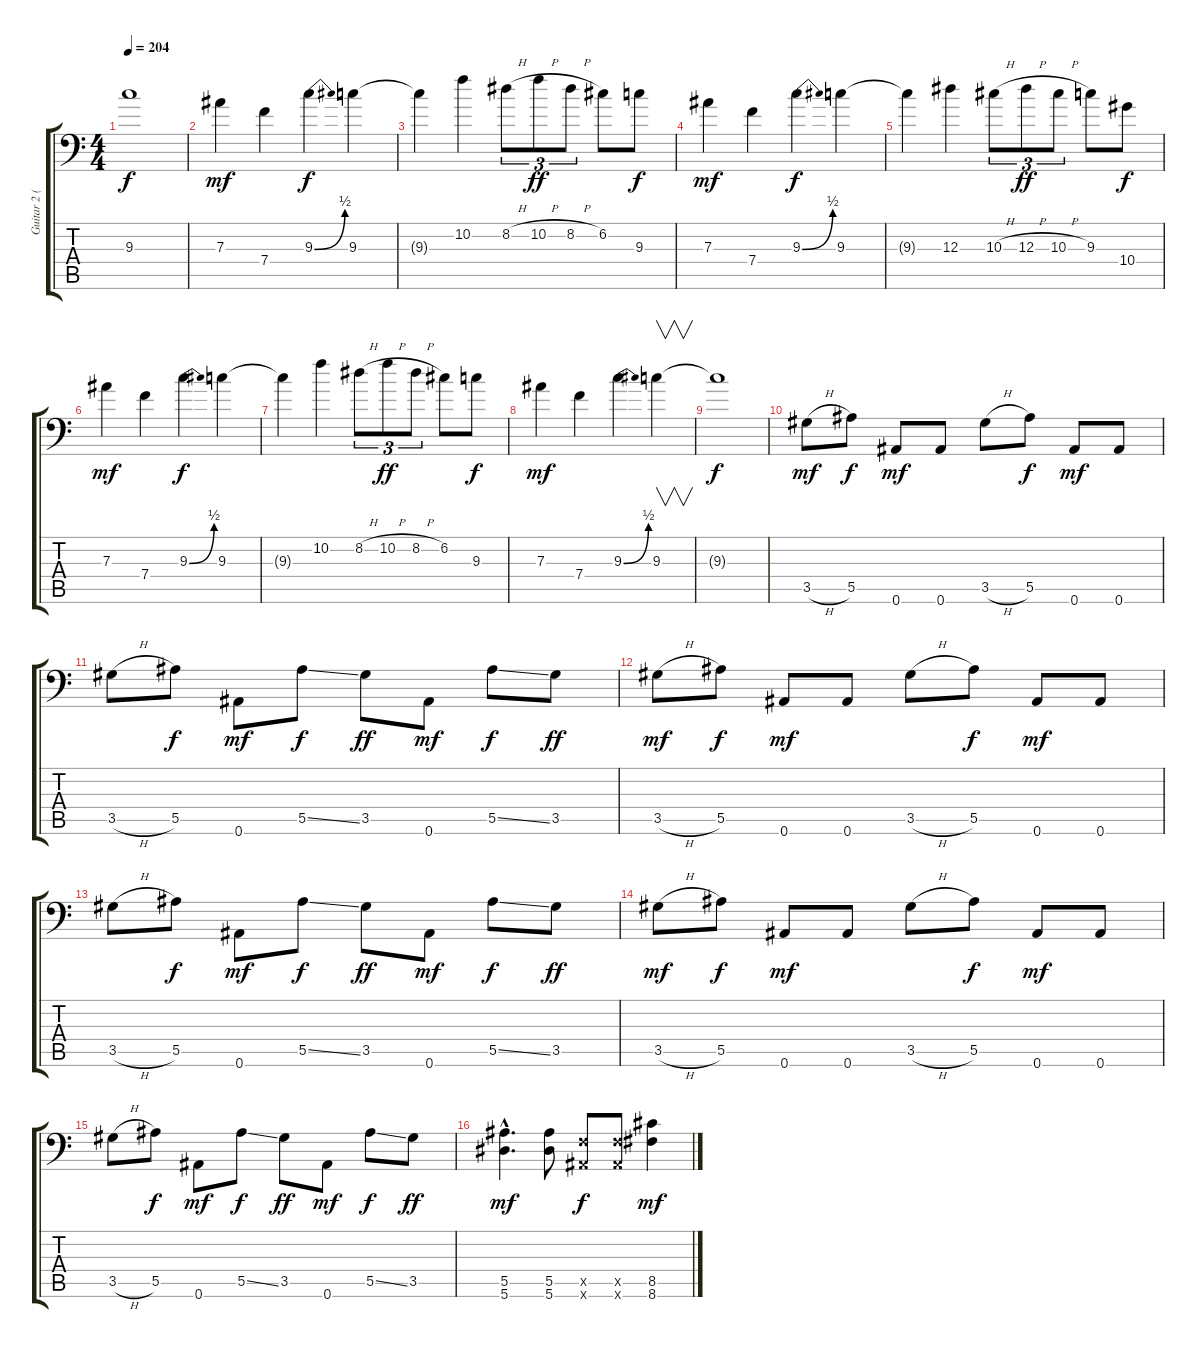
\track ("Guitar 2 (Lead)" "Guitar 2 (") {instrument distortionguitar}
\staff {score tabs}
\tuning (C4 G3 Eb3 Bb2 F2 Bb1) {hide}
\ts (4 4)
\tempo 204
\clef f4
\ks c
9.3{t}.1{dy f} |
7.3.4{dy mf} 7.4.4 9.3{be (bend 0 0 60 2)}.4{dy f} 9.3.4 |
9.3{t}.4 10.2.4 8.2{h}.8{tu (3 2)} 10.2{h}.8{tu (3 2) dy ff} 8.2{h}.8{tu (3 2)} 6.2.8 9.3.8{dy f} |
7.3.4{dy mf} 7.4.4 9.3{be (bend 0 0 60 2)}.4{dy f} 9.3.4 |
9.3{t}.4 12.3.4 10.3{h}.8{tu (3 2)} 12.3{h}.8{tu (3 2) dy ff} 10.3{h}.8{tu (3 2)} 9.3.8 10.4.8{dy f} |
7.3.4{dy mf} 7.4.4 9.3{be (bend 0 0 60 2)}.4{dy f} 9.3.4 |
9.3{t}.4 10.2.4 8.2{h}.8{tu (3 2)} 10.2{h}.8{tu (3 2) dy ff} 8.2{h}.8{tu (3 2)} 6.2.8 9.3.8{dy f} |
7.3.4{dy mf} 7.4.4 9.3{be (bend 0 0 60 2)}.4 9.3.4{v} |
9.3{t}.1{dy f} |
3.5{h}.8{dy mf balance 13} 5.5.8{dy f} 0.6.8{dy mf} 0.6.8 3.5{h}.8 5.5.8{dy f} 0.6.8{dy mf} 0.6.8 |
3.5{h}.8 5.5.8{dy f} 0.6.8{dy mf} 5.5{ss}.8{dy f} 3.5.8{dy ff} 0.6.8{dy mf} 5.5{ss}.8{dy f} 3.5.8{dy ff} |
3.5{h}.8{dy mf} 5.5.8{dy f} 0.6.8{dy mf} 0.6.8 3.5{h}.8 5.5.8{dy f} 0.6.8{dy mf} 0.6.8 |
3.5{h}.8 5.5.8{dy f} 0.6.8{dy mf} 5.5{ss}.8{dy f} 3.5.8{dy ff} 0.6.8{dy mf} 5.5{ss}.8{dy f} 3.5.8{dy ff} |
3.5{h}.8{dy mf} 5.5.8{dy f} 0.6.8{dy mf} 0.6.8 3.5{h}.8 5.5.8{dy f} 0.6.8{dy mf} 0.6.8 |
3.5{h}.8 5.5.8{dy f} 0.6.8{dy mf} 5.5{ss}.8{dy f} 3.5.8{dy ff} 0.6.8{dy mf} 5.5{ss}.8{dy f} 3.5.8{dy ff} |
(5.5{hac} 5.6{hac}).4{d dy mf} (5.5 5.6).8 (0.5{x} 0.6{x}).8{dy f} (0.5{x} 0.6{x}).8 (8.5 8.6).4{dy mf}
